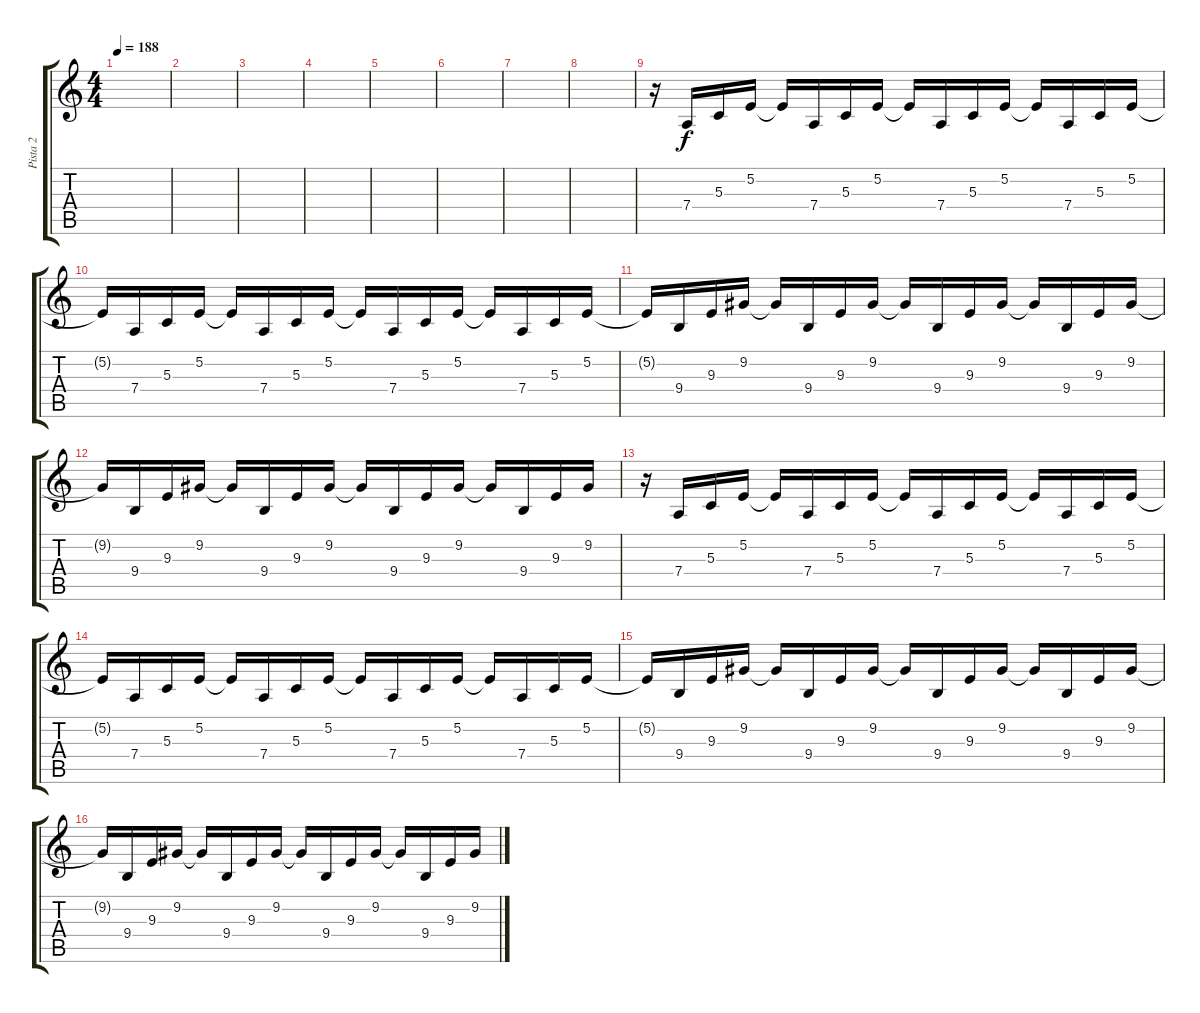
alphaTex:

\track ("Pista 2" "Pista 2") {instrument acousticgrandpiano}
\staff {score tabs}
\tuning (E4 B3 G3 D3 A2 E2) {hide}
\ts (4 4)
\tempo 188
\clef g2
\ks c
|
|
|
|
|
|
|
|
r.16{volume 8} 7.4.16 5.3.16 5.2.16 5.2{t}.16 7.4.16 5.3.16 5.2.16 5.2{t}.16 7.4.16 5.3.16 5.2.16 5.2{t}.16 7.4.16 5.3.16 5.2.16 |
5.2{t}.16 7.4.16 5.3.16 5.2.16 5.2{t}.16 7.4.16 5.3.16 5.2.16 5.2{t}.16 7.4.16 5.3.16 5.2.16 5.2{t}.16 7.4.16 5.3.16 5.2.16 |
5.2{t}.16 9.4.16 9.3.16 9.2.16 9.2{t}.16 9.4.16 9.3.16 9.2.16 9.2{t}.16 9.4.16 9.3.16 9.2.16 9.2{t}.16 9.4.16 9.3.16 9.2.16 |
9.2{t}.16 9.4.16 9.3.16 9.2.16 9.2{t}.16 9.4.16 9.3.16 9.2.16 9.2{t}.16 9.4.16 9.3.16 9.2.16 9.2{t}.16 9.4.16 9.3.16 9.2.16 |
r.16 7.4.16 5.3.16 5.2.16 5.2{t}.16 7.4.16 5.3.16 5.2.16 5.2{t}.16 7.4.16 5.3.16 5.2.16 5.2{t}.16 7.4.16 5.3.16 5.2.16 |
5.2{t}.16 7.4.16 5.3.16 5.2.16 5.2{t}.16 7.4.16 5.3.16 5.2.16 5.2{t}.16 7.4.16 5.3.16 5.2.16 5.2{t}.16 7.4.16 5.3.16 5.2.16 |
5.2{t}.16 9.4.16 9.3.16 9.2.16 9.2{t}.16 9.4.16 9.3.16 9.2.16 9.2{t}.16 9.4.16 9.3.16 9.2.16 9.2{t}.16 9.4.16 9.3.16 9.2.16 |
9.2{t}.16 9.4.16 9.3.16 9.2.16 9.2{t}.16 9.4.16 9.3.16 9.2.16 9.2{t}.16 9.4.16 9.3.16 9.2.16 9.2{t}.16 9.4.16 9.3.16 9.2.16
